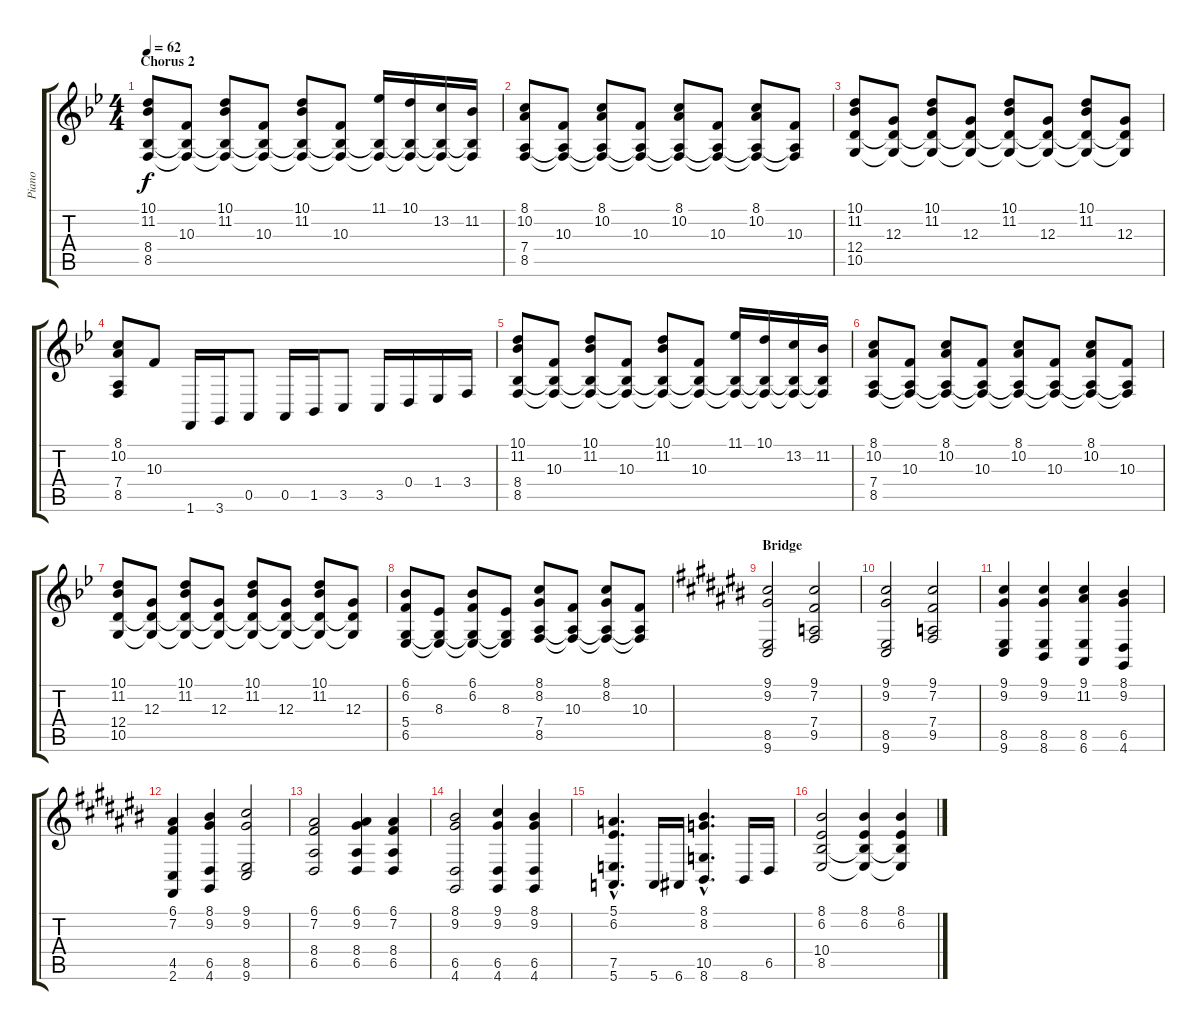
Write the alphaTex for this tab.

\track ("Piano" "Piano") {instrument brightacousticpiano}
\staff {score tabs}
\tuning (E4 B3 G3 D3 A2 E2) {hide}
\ts (4 4)
\section ("" "Chorus 2")
\tempo 62
\clef g2
\ks bb
(10.1 11.2 8.4 8.5).8{dy f} (10.3 8.4{t} 8.5{t}).8 (10.1 11.2 8.4{t} 8.5{t}).8 (10.3 8.4{t} 8.5{t}).8 (10.1 11.2 8.4{t} 8.5{t}).8 (10.3 8.4{t} 8.5{t}).8 (11.1 8.4{t} 8.5{t}).16 (10.1 8.4{t} 8.5{t}).16 (13.2 8.4{t} 8.5{t}).16 (11.2 8.4{t} 8.5{t}).16 |
(8.1 10.2 7.4 8.5).8 (10.3 7.4{t} 8.5{t}).8 (8.1 10.2 7.4{t} 8.5{t}).8 (10.3 7.4{t} 8.5{t}).8 (8.1 10.2 7.4{t} 8.5{t}).8 (10.3 7.4{t} 8.5{t}).8 (8.1 10.2 7.4{t} 8.5{t}).8 (10.3 7.4{t} 8.5{t}).8 |
(10.1 11.2 12.4 10.5).8 (12.3 12.4{t} 10.5{t}).8 (10.1 11.2 12.4{t} 10.5{t}).8 (12.3 12.4{t} 10.5{t}).8 (10.1 11.2 12.4{t} 10.5{t}).8 (12.3 12.4{t} 10.5{t}).8 (10.1 11.2 12.4{t} 10.5{t}).8 (12.3 12.4{t} 10.5{t}).8 |
(8.1 10.2 7.4 8.5).8 10.3.8 1.6.16 3.6.16 0.5.8 0.5.16 1.5.16 3.5.8 3.5.16 0.4.16 1.4.16 3.4.16 |
(10.1 11.2 8.4 8.5).8 (10.3 8.4{t} 8.5{t}).8 (10.1 11.2 8.4{t} 8.5{t}).8 (10.3 8.4{t} 8.5{t}).8 (10.1 11.2 8.4{t} 8.5{t}).8 (10.3 8.4{t} 8.5{t}).8 (11.1 8.4{t} 8.5{t}).16 (10.1 8.4{t} 8.5{t}).16 (13.2 8.4{t} 8.5{t}).16 (11.2 8.4{t} 8.5{t}).16 |
(8.1 10.2 7.4 8.5).8 (10.3 7.4{t} 8.5{t}).8 (8.1 10.2 7.4{t} 8.5{t}).8 (10.3 7.4{t} 8.5{t}).8 (8.1 10.2 7.4{t} 8.5{t}).8 (10.3 7.4{t} 8.5{t}).8 (8.1 10.2 7.4{t} 8.5{t}).8 (10.3 7.4{t} 8.5{t}).8 |
(10.1 11.2 12.4 10.5).8 (12.3 12.4{t} 10.5{t}).8 (10.1 11.2 12.4{t} 10.5{t}).8 (12.3 12.4{t} 10.5{t}).8 (10.1 11.2 12.4{t} 10.5{t}).8 (12.3 12.4{t} 10.5{t}).8 (10.1 11.2 12.4{t} 10.5{t}).8 (12.3 12.4{t} 10.5{t}).8 |
(6.1 6.2 5.4 6.5).8 (8.3 5.4{t} 6.5{t}).8 (6.1 6.2 5.4{t} 6.5{t}).8 (8.3 5.4{t} 6.5{t}).8 (8.1 8.2 7.4 8.5).8 (10.3 7.4{t} 8.5{t}).8 (8.1 8.2 7.4{t} 8.5{t}).8 (10.3 7.4{t} 8.5{t}).8 |
\section ("" "Bridge")
\ks c#
(9.1 9.2 8.5 9.6).2 (9.1 7.2 7.4 9.5).2 |
(9.1 9.2 8.5 9.6).2 (9.1 7.2 7.4 9.5).2 |
(9.1 9.2 8.5 9.6).4 (9.1 9.2 8.5 8.6).4 (9.1 11.2 8.5 6.6).4 (8.1 9.2 6.5 4.6).4 |
(6.1 7.2 4.5 2.6).4 (8.1 9.2 6.5 4.6).4 (9.1 9.2 8.5 9.6).2 |
(6.1 7.2 8.4 6.5).2 (6.1 9.2 8.4 6.5).4 (6.1 7.2 8.4 6.5).4 |
(8.1 9.2 6.5 4.6).2 (9.1 9.2 6.5 4.6).4 (8.1 9.2 6.5 4.6).4 |
(5.1{hac} 6.2{hac} 7.5{hac} 5.6{hac}).4{d} 5.6.16 6.6.16 (8.1{hac} 8.2{hac} 10.5{hac} 8.6{hac}).4{d} 8.6.16 6.5.16 |
(8.1 6.2 10.4 8.5).2 (8.1 6.2 10.4{t} 8.5{t}).4 (8.1 6.2 10.4{t} 8.5{t}).4
